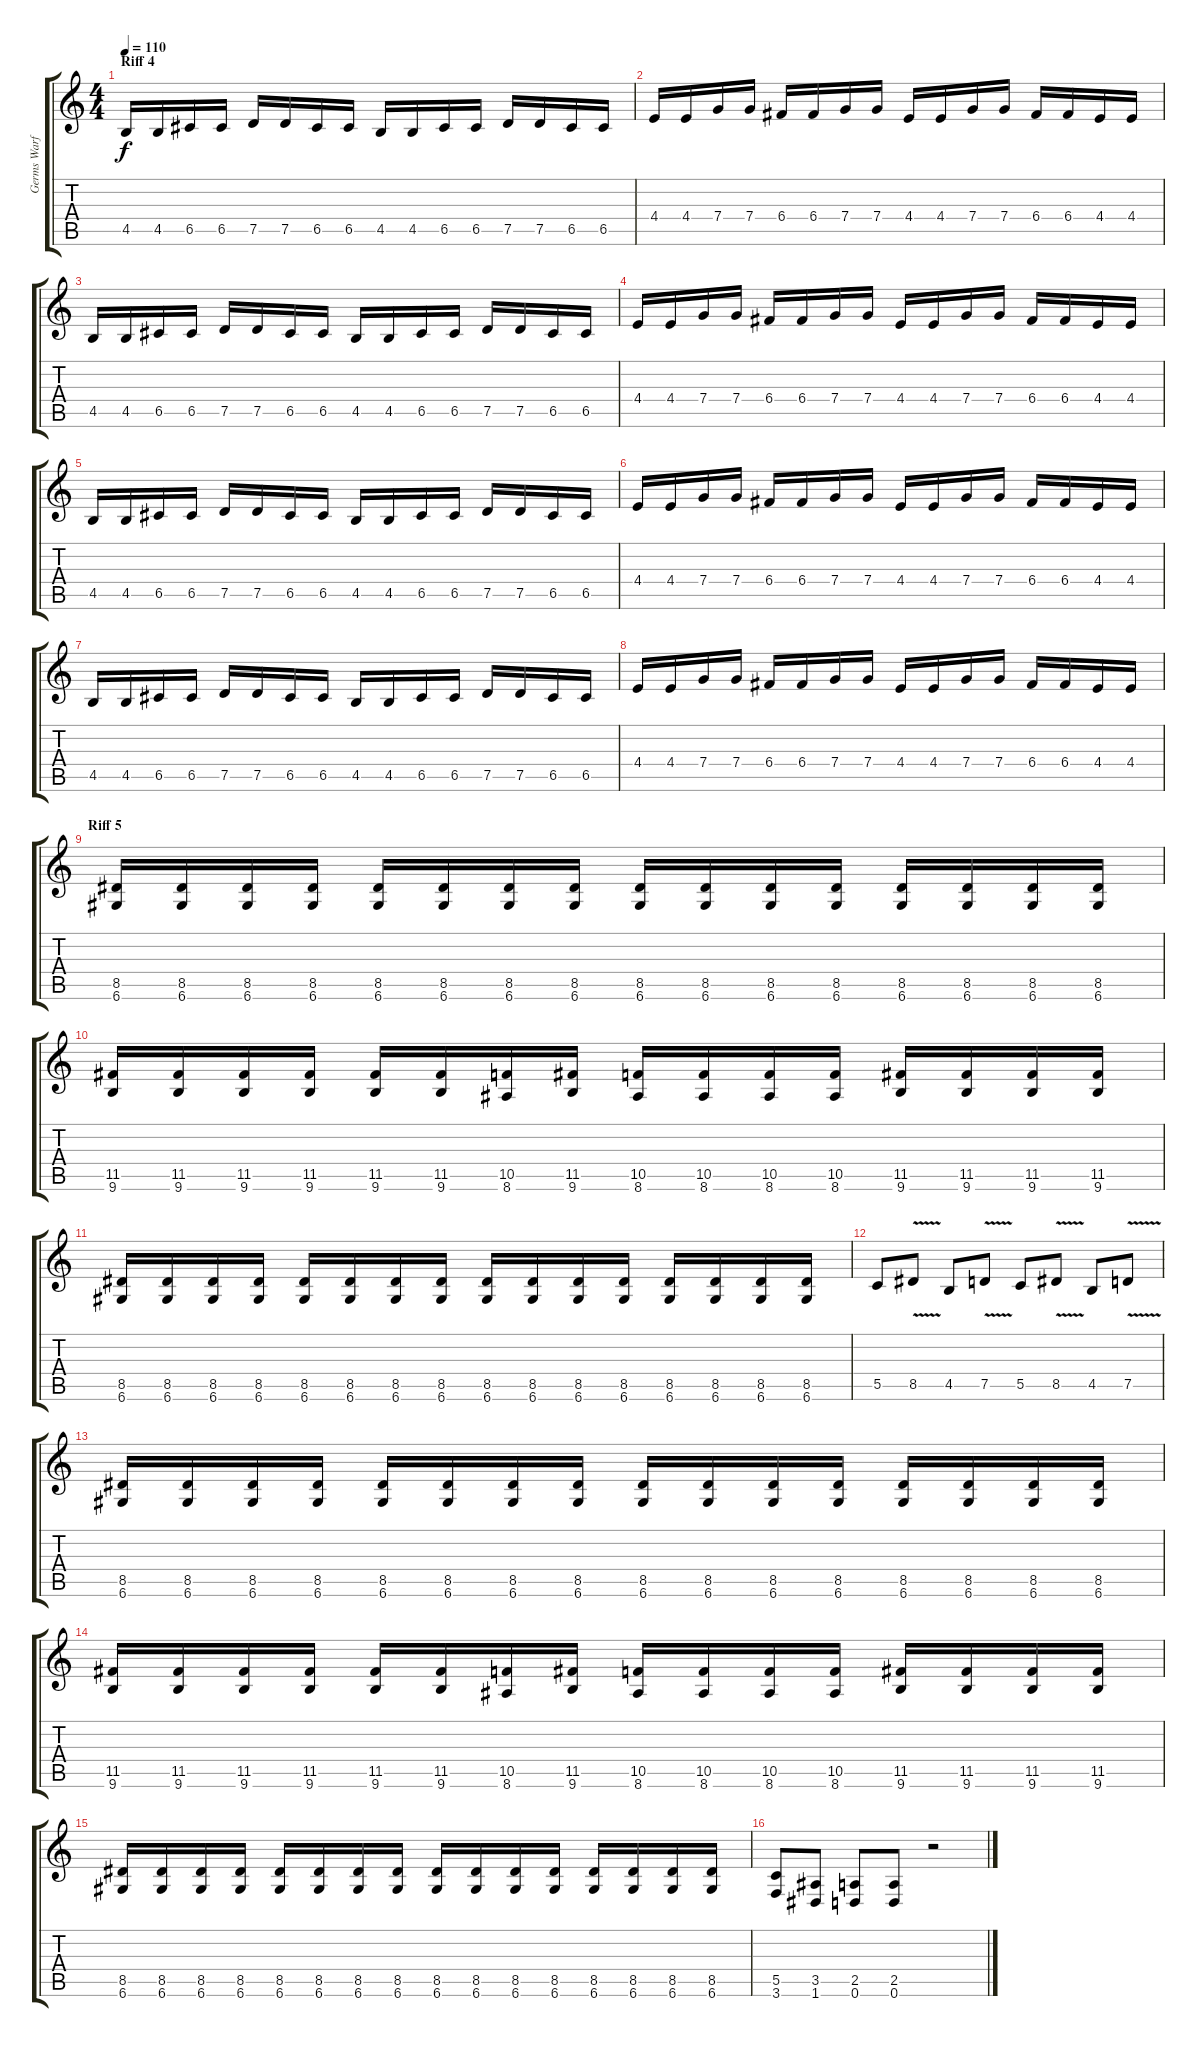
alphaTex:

\track ("Germs Warfare (Guitar Soul Deux)" "Germs Warf") {instrument distortionguitar}
\staff {score tabs}
\tuning (D4 A3 F3 C3 G2 D2) {hide}
\ts (4 4)
\section ("" "Riff 4")
\tempo 110
\clef g2
\ks c
4.5.16{dy f} 4.5.16 6.5.16 6.5.16 7.5.16 7.5.16 6.5.16 6.5.16 4.5.16 4.5.16 6.5.16 6.5.16 7.5.16 7.5.16 6.5.16 6.5.16 |
4.4.16 4.4.16 7.4.16 7.4.16 6.4.16 6.4.16 7.4.16 7.4.16 4.4.16 4.4.16 7.4.16 7.4.16 6.4.16 6.4.16 4.4.16 4.4.16 |
4.5.16 4.5.16 6.5.16 6.5.16 7.5.16 7.5.16 6.5.16 6.5.16 4.5.16 4.5.16 6.5.16 6.5.16 7.5.16 7.5.16 6.5.16 6.5.16 |
4.4.16 4.4.16 7.4.16 7.4.16 6.4.16 6.4.16 7.4.16 7.4.16 4.4.16 4.4.16 7.4.16 7.4.16 6.4.16 6.4.16 4.4.16 4.4.16 |
4.5.16 4.5.16 6.5.16 6.5.16 7.5.16 7.5.16 6.5.16 6.5.16 4.5.16 4.5.16 6.5.16 6.5.16 7.5.16 7.5.16 6.5.16 6.5.16 |
4.4.16 4.4.16 7.4.16 7.4.16 6.4.16 6.4.16 7.4.16 7.4.16 4.4.16 4.4.16 7.4.16 7.4.16 6.4.16 6.4.16 4.4.16 4.4.16 |
4.5.16 4.5.16 6.5.16 6.5.16 7.5.16 7.5.16 6.5.16 6.5.16 4.5.16 4.5.16 6.5.16 6.5.16 7.5.16 7.5.16 6.5.16 6.5.16 |
4.4.16 4.4.16 7.4.16 7.4.16 6.4.16 6.4.16 7.4.16 7.4.16 4.4.16 4.4.16 7.4.16 7.4.16 6.4.16 6.4.16 4.4.16 4.4.16 |
\section ("" "Riff 5")
(8.5 6.6).16 (8.5 6.6).16 (8.5 6.6).16 (8.5 6.6).16 (8.5 6.6).16 (8.5 6.6).16 (8.5 6.6).16 (8.5 6.6).16 (8.5 6.6).16 (8.5 6.6).16 (8.5 6.6).16 (8.5 6.6).16 (8.5 6.6).16 (8.5 6.6).16 (8.5 6.6).16 (8.5 6.6).16 |
(11.5 9.6).16 (11.5 9.6).16 (11.5 9.6).16 (11.5 9.6).16 (11.5 9.6).16 (11.5 9.6).16 (10.5 8.6).16 (11.5 9.6).16 (10.5 8.6).16 (10.5 8.6).16 (10.5 8.6).16 (10.5 8.6).16 (11.5 9.6).16 (11.5 9.6).16 (11.5 9.6).16 (11.5 9.6).16 |
(8.5 6.6).16 (8.5 6.6).16 (8.5 6.6).16 (8.5 6.6).16 (8.5 6.6).16 (8.5 6.6).16 (8.5 6.6).16 (8.5 6.6).16 (8.5 6.6).16 (8.5 6.6).16 (8.5 6.6).16 (8.5 6.6).16 (8.5 6.6).16 (8.5 6.6).16 (8.5 6.6).16 (8.5 6.6).16 |
5.5.8 8.5{v}.8 4.5.8 7.5{v}.8 5.5.8 8.5{v}.8 4.5.8 7.5{v}.8 |
(8.5 6.6).16 (8.5 6.6).16 (8.5 6.6).16 (8.5 6.6).16 (8.5 6.6).16 (8.5 6.6).16 (8.5 6.6).16 (8.5 6.6).16 (8.5 6.6).16 (8.5 6.6).16 (8.5 6.6).16 (8.5 6.6).16 (8.5 6.6).16 (8.5 6.6).16 (8.5 6.6).16 (8.5 6.6).16 |
(11.5 9.6).16 (11.5 9.6).16 (11.5 9.6).16 (11.5 9.6).16 (11.5 9.6).16 (11.5 9.6).16 (10.5 8.6).16 (11.5 9.6).16 (10.5 8.6).16 (10.5 8.6).16 (10.5 8.6).16 (10.5 8.6).16 (11.5 9.6).16 (11.5 9.6).16 (11.5 9.6).16 (11.5 9.6).16 |
(8.5 6.6).16 (8.5 6.6).16 (8.5 6.6).16 (8.5 6.6).16 (8.5 6.6).16 (8.5 6.6).16 (8.5 6.6).16 (8.5 6.6).16 (8.5 6.6).16 (8.5 6.6).16 (8.5 6.6).16 (8.5 6.6).16 (8.5 6.6).16 (8.5 6.6).16 (8.5 6.6).16 (8.5 6.6).16 |
(5.5 3.6).8 (3.5 1.6).8 (2.5 0.6).8 (2.5 0.6).8 r.2
